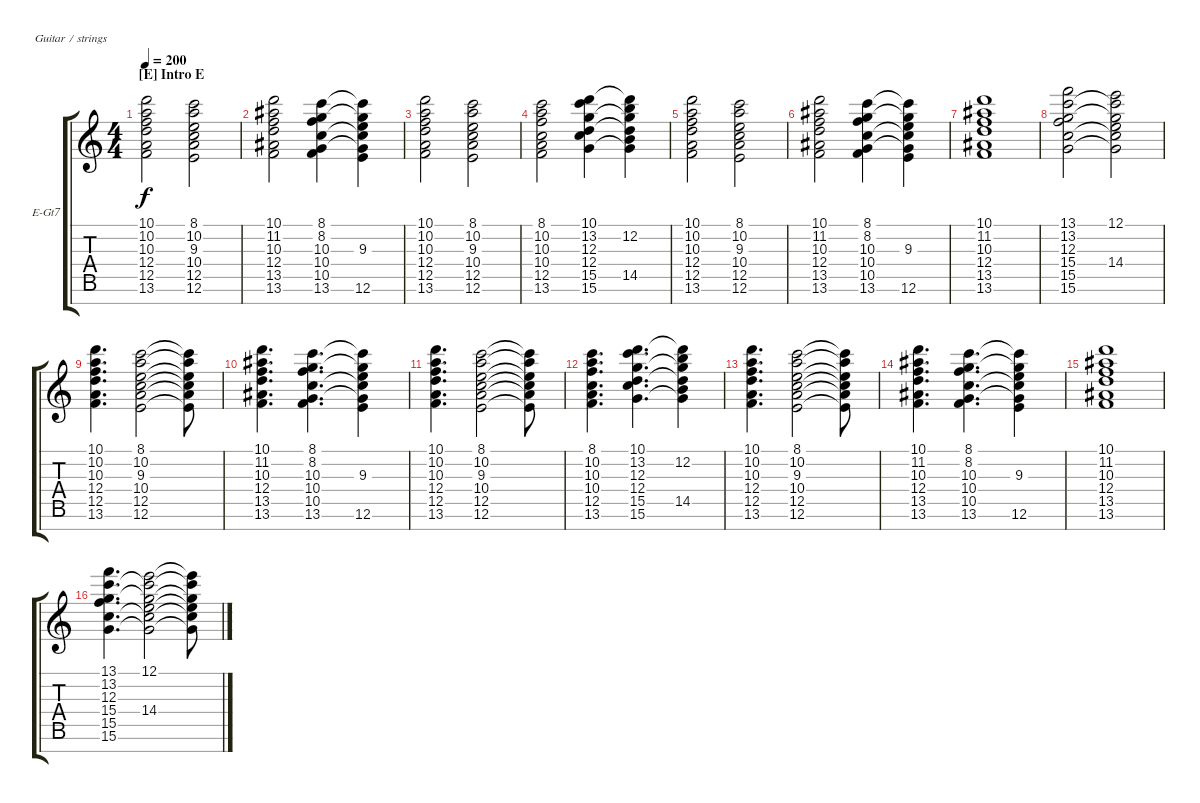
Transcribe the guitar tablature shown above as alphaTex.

\defaultSystemsLayout 4
\bracketExtendMode groupsimilarinstruments
\firstSystemTrackNameOrientation horizontal
\otherSystemsTrackNameOrientation horizontal
\track ("Synth/chords" "E-Gt7") {instrument stringensemble1}
\staff {score tabs}
\tuning (E4 B3 G3 D3 A2 E2 B1)
\displaytranspose 12
\ts (4 4)
\section ("E" "Intro E")
\tempo 200
\clef g2
\scale
0.333333
\ks c
(10.1 10.2 10.3 12.4 12.5 13.6).2{dy f} (8.1 10.2 9.3 10.4 12.5 12.6).2 |
\scale
0.333333 (10.1 11.2 10.3 12.4 13.5 13.6).2 (8.1 8.2 10.3 10.4 10.5 13.6).4 (9.3 12.6 10.5{t} 10.4{t} 8.2{t} 8.1{t}).4 |
\scale
0.333333 (10.1 10.2 10.3 12.4 12.5 13.6).2 (8.1 10.2 9.3 10.4 12.5 12.6).2 |
\scale
0.333333 (8.1 10.2 10.3 10.4 12.5 13.6).2 (10.1 13.2 12.3 12.4 15.5 15.6).4 (12.2 14.5 10.1{t} 12.3{t} 12.4{t} 15.6{t}).4 |
\scale
0.333333 (10.1 10.2 10.3 12.4 12.5 13.6).2 (8.1 10.2 9.3 10.4 12.5 12.6).2 |
\scale
0.333333 (10.1 11.2 10.3 12.4 13.5 13.6).2 (8.1 8.2 10.3 10.4 10.5 13.6).4 (9.3 12.6 10.5{t} 10.4{t} 8.2{t} 8.1{t}).4 |
\scale
0.333333 (10.1 10.3 12.4 13.6 11.2 13.5).1 |
\scale
0.333333 (13.1 13.2 12.3 15.4 15.5 15.6).2 (14.4 12.1 13.2{t} 12.3{t} 15.5{t} 15.6{t}).2 |
\scale
0.333333 (10.1 10.2 10.3 12.4 12.5 13.6).4{d} (8.1 10.2 9.3 10.4 12.5 12.6).2 (12.6{t} 12.5{t} 10.4{t} 9.3{t} 10.2{t} 8.1{t}).8 |
\scale
0.333333 (10.1 11.2 10.3 12.4 13.5 13.6).4{d} (8.1 8.2 10.3 10.4 10.5 13.6).4{d} (9.3 12.6 10.5{t} 10.4{t} 8.2{t} 8.1{t}).4 |
\scale
0.333333 (10.1 10.2 10.3 12.4 12.5 13.6).4{d} (8.1 10.2 9.3 10.4 12.5 12.6).2 (8.1{t} 10.2{t} 9.3{t} 10.4{t} 12.5{t} 12.6{t}).8 |
\scale
0.333333 (8.1 10.2 10.3 10.4 12.5 13.6).4{d} (10.1 13.2 12.3 12.4 15.5 15.6).4{d} (12.2 14.5 10.1{t} 12.3{t} 12.4{t} 15.6{t}).4 |
\scale
0.333333 (10.1 10.2 10.3 12.4 12.5 13.6).4{d} (8.1 10.2 9.3 10.4 12.5 12.6).2 (12.6{t} 12.5{t} 10.4{t} 9.3{t} 10.2{t} 8.1{t}).8 |
\scale
0.333333 (10.1 11.2 10.3 12.4 13.5 13.6).4{d} (8.1 8.2 10.3 10.4 10.5 13.6).4{d} (9.3 12.6 10.5{t} 10.4{t} 8.2{t} 8.1{t}).4 |
\scale
0.333333 (10.1 10.3 12.4 13.6 11.2 13.5).1 |
\scale
0.333333 (13.1 13.2 12.3 15.4 15.5 15.6).4{d} (14.4 12.1 13.2{t} 12.3{t} 15.5{t} 15.6{t}).2 (12.1{t} 13.2{t} 12.3{t} 14.4{t} 15.5{t} 15.6{t}).8
